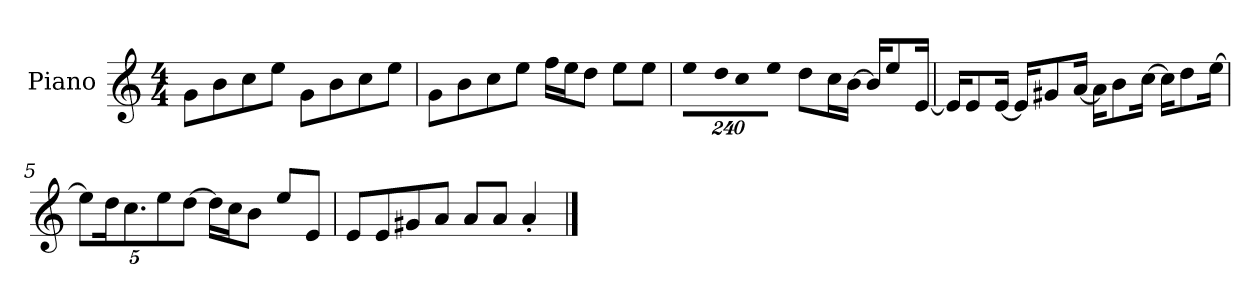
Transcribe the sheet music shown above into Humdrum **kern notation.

**kern
*part1
*staff1
*I"Piano
*I'P-no
*clefG2
*k[]
*M4/4
*MM90
=1
8g\L
8b\
8cc\
8ee\J
8g\L
8b\
8cc\
8ee\J
=2
8g\L
8b\
8cc\
8ee\J
16ff\LL
16ee\J
8dd\J
8ee\L
8ee\J
=3
*Xbrackettup
!LO:N:vis=8
960%137ee\L
!LO:N:vis=16
1920%137dd\K
!LO:N:vis=8
960%137cc\
!LO:N:vis=8
960%137ee\J
8dd\L
16cc\L
[16b\JJ
16b/KL]
8ee/
[16e/Jk
=4
16e/KL]
8e/
[16e/Jk
16e/KL]
8g#X/
[16a/Jk
16a\KL]
8b\
[16cc\Jk
16cc\KL]
8dd\
[16ee\Jk
!!LO:LB:g=z
=5
10ee\L]
20dd\K
10.cc\
10ee\
[10dd\J
16dd\LL]
16cc\J
8b\J
8ee/L
8e/J
=6
8e/L
8e/
8g#X/
8a/J
8a/L
8a/J
4a'/
==
*-
